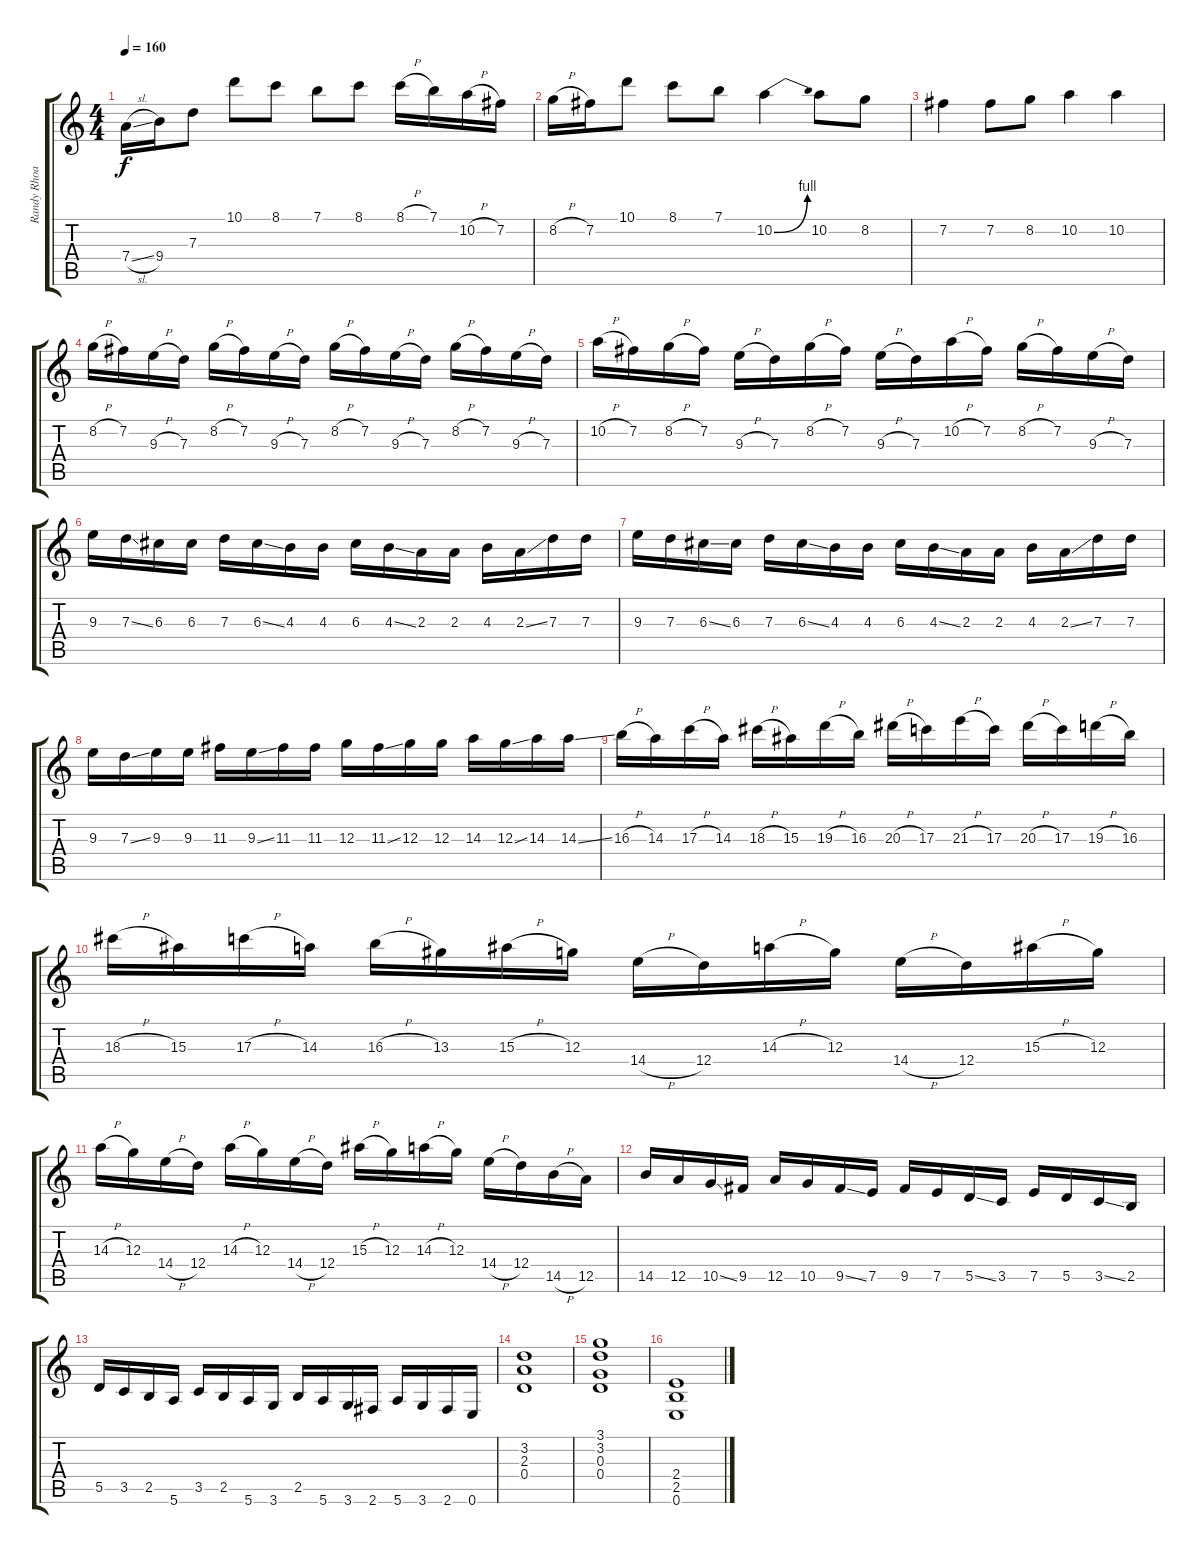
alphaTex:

\track ("Randy Rhoads" "Randy Rhoa") {instrument overdrivenguitar}
\staff {score tabs}
\tuning (E4 B3 G3 D3 A2 E2) {hide}
\ts (4 4)
\tempo 160
\clef g2
\ks c
7.4{sl}.16{dy f} 9.4.16 7.3.8 10.1.8 8.1.8 7.1.8 8.1.8 8.1{h}.16 7.1.16 10.2{h}.16 7.2.16 |
8.2{h}.16 7.2.16 10.1.8 8.1.8 7.1.8 10.2{be (bend 0 0 60 4)}.4 10.2.8 8.2.8 |
7.2.4 7.2.8 8.2.8 10.2.4 10.2.4 |
8.2{h}.16 7.2.16 9.3{h}.16 7.3.16 8.2{h}.16 7.2.16 9.3{h}.16 7.3.16 8.2{h}.16 7.2.16 9.3{h}.16 7.3.16 8.2{h}.16 7.2.16 9.3{h}.16 7.3.16 |
10.2{h}.16 7.2.16 8.2{h}.16 7.2.16 9.3{h}.16 7.3.16 8.2{h}.16 7.2.16 9.3{h}.16 7.3.16 10.2{h}.16 7.2.16 8.2{h}.16 7.2.16 9.3{h}.16 7.3.16 |
9.3.16 7.3{ss}.16 6.3.16 6.3.16 7.3.16 6.3{ss}.16 4.3.16 4.3.16 6.3.16 4.3{ss}.16 2.3.16 2.3.16 4.3.16 2.3{ss}.16 7.3.16 7.3.16 |
9.3.16 7.3.16 6.3{ss}.16 6.3.16 7.3.16 6.3{ss}.16 4.3.16 4.3.16 6.3.16 4.3{ss}.16 2.3.16 2.3.16 4.3.16 2.3{ss}.16 7.3.16 7.3.16 |
9.3.16 7.3{ss}.16 9.3.16 9.3.16 11.3.16 9.3{ss}.16 11.3.16 11.3.16 12.3.16 11.3{ss}.16 12.3.16 12.3.16 14.3.16 12.3{ss}.16 14.3.16 14.3{ss}.16 |
16.3{h}.16 14.3.16 17.3{h}.16 14.3.16 18.3{h}.16 15.3.16 19.3{h}.16 16.3.16 20.3{h}.16 17.3.16 21.3{h}.16 17.3.16 20.3{h}.16 17.3.16 19.3{h}.16 16.3.16 |
18.3{h}.16 15.3.16 17.3{h}.16 14.3.16 16.3{h}.16 13.3.16 15.3{h}.16 12.3.16 14.4{h}.16 12.4.16 14.3{h}.16 12.3.16 14.4{h}.16 12.4.16 15.3{h}.16 12.3.16 |
14.3{h}.16 12.3.16 14.4{h}.16 12.4.16 14.3{h}.16 12.3.16 14.4{h}.16 12.4.16 15.3{h}.16 12.3.16 14.3{h}.16 12.3.16 14.4{h}.16 12.4.16 14.5{h}.16 12.5.16 |
14.5.16 12.5.16 10.5{ss}.16 9.5.16 12.5.16 10.5.16 9.5{ss}.16 7.5.16 9.5.16 7.5.16 5.5{ss}.16 3.5.16 7.5.16 5.5.16 3.5{ss}.16 2.5.16 |
5.5.16 3.5.16 2.5.16 5.6.16 3.5.16 2.5.16 5.6.16 3.6.16 2.5.16 5.6.16 3.6.16 2.6.16 5.6.16 3.6.16 2.6.16 0.6.16 |
(3.2 2.3 0.4).1 |
(3.1 3.2 0.3 0.4).1 |
(2.4 2.5 0.6).1
